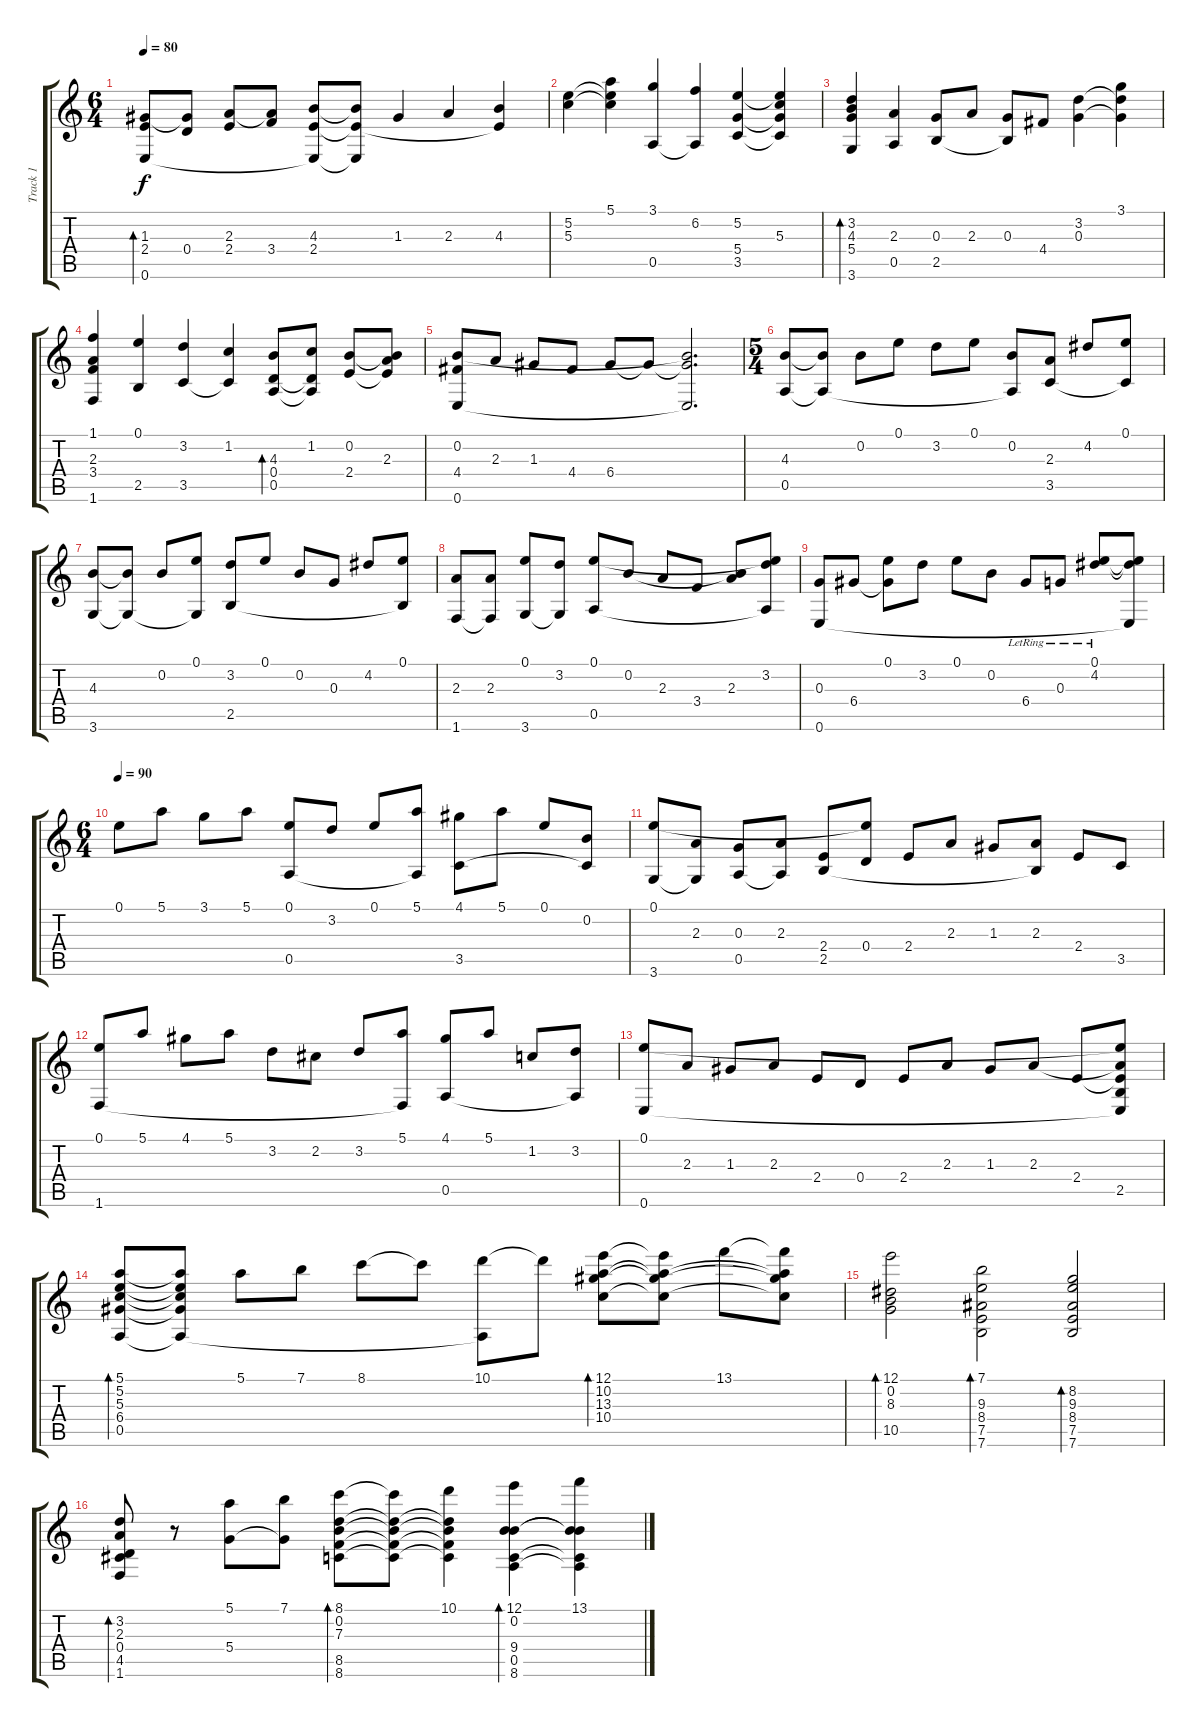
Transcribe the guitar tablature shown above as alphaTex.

\track ("Track 1" "Track 1") {instrument acousticguitarnylon}
\staff {score tabs}
\tuning (E4 B3 G3 D3 A2 E2) {hide}
\ts (6 4)
\tempo 80
\clef g2
\ks c
(1.3 2.4 0.6).8{bd 480 dy f} (1.3{t} 0.4).8 (2.3 2.4).8 (2.3{t} 3.4).8 (4.3 2.4 0.6{t}).8 (4.3{t} 2.4{t} 0.6{t}).8 1.3.4 2.3.4 (4.3 2.4{t}).4 |
(5.2 5.3).4 (5.1 5.2{t} 5.3{t}).4 (3.1 0.5).4 (6.2 0.5{t}).4 (5.2 5.4 3.5).4 (5.2{t} 5.3 5.4{t} 3.5{t}).4 |
(3.2 4.3 5.4 3.6).4{bd 60} (2.3 0.5).4 (0.3 2.5).8 2.3.8 (0.3 2.5{t}).8 4.4.8 (3.2 0.3).4 (3.1 3.2{t} 0.3{t}).4 |
(1.1 2.3 3.4 1.6).4 (0.1 2.5).4 (3.2 3.5).4 (1.2 3.5{t}).4 (4.3 0.4 0.5).8{bd 120} (1.2 0.4{t} 0.5{t}).8 (0.2 2.4).8 (0.2{t} 2.3 2.4{t}).8 |
(0.2 4.4 0.6).8 2.3.8 1.3.8 4.4.8 6.4.8 6.4{t}.8 (0.2{t} 6.4{t} 0.6{t}).2{d} |
\ts (5 4)
(4.3 0.5).8 (4.3{t} 0.5{t}).8 0.2.8 0.1.8 3.2.8 0.1.8 (0.2 0.5{t}).8 (2.3 3.5).8 4.2.8 (0.1 3.5{t}).8 |
(4.3 3.6).8 (4.3{t} 3.6{t}).8 0.2.8 (0.1 3.6{t}).8 (3.2 2.5).8 0.1.8 0.2.8 0.3.8 4.2.8 (0.1 2.5{t}).8 |
(2.3 1.6).8 (2.3 1.6{t}).8 (0.1 3.6).8 (3.2 3.6{t}).8 (0.1 0.5).8 0.2.8 2.3.8 3.4.8 (0.2{t} 2.3).8 (0.1{t} 3.2 0.5{t}).8 |
(0.3 0.6).8 6.4.8 (0.1 6.4{t}).8 3.2.8 0.1.8 0.2.8 6.4{lr}.8 0.3{lr}.8 (0.1{lr} 4.2{lr}).8 (0.1{t} 4.2{t} 0.6{t}).8 |
\ts (6 4)
\tempo 90
0.1.8 5.1.8 3.1.8 5.1.8 (0.1 0.5).8 3.2.8 0.1.8 (5.1 0.5{t}).8 (4.1 3.5).8 5.1.8 0.1.8 (0.2 3.5{t}).8 |
(0.1 3.6).8 (2.3 3.6{t}).8 (0.3 0.5).8 (2.3 0.5{t}).8 (2.4 2.5).8 (0.1{t} 0.4).8 2.4.8 2.3.8 1.3.8 (2.3 2.5{t}).8 2.4.8 3.5.8 |
(0.1 1.6).8 5.1.8 4.1.8 5.1.8 3.2.8 2.2.8 3.2.8 (5.1 1.6{t}).8 (4.1 0.5).8 5.1.8 1.2.8 (3.2 0.5{t}).8 |
(0.1 0.6).8 2.3.8 1.3.8 2.3.8 2.4.8 0.4.8 2.4.8 2.3.8 1.3.8 2.3.8 2.4.8 (0.1{t} 2.3{t} 2.4{t} 2.5 0.6{t}).8 |
(5.1 5.2 5.3 6.4 0.5).8{bd 60} (5.1{t} 5.2{t} 5.3{t} 6.4{t} 0.5{t}).8 5.1.8 7.1.8 8.1.8 8.1{t}.8 (10.1 0.5{t}).8 10.1{t}.8 (12.1 10.2 13.3 10.4).8{bd 60} (12.1{t} 10.2{t} 13.3{t} 10.4{t}).8 13.1.8 (13.1{t} 10.2{t} 13.3{t} 10.4{t}).8 |
(12.1 0.2 8.3 10.5).2{bd 240} (7.1 9.3 8.4 7.5 7.6).2{bd 240} (8.2 9.3 8.4 7.5 7.6).2{bd 240} |
(3.2 2.3 0.4 4.5 1.6).8{bd 240} r.8 (5.1 5.4).8 (7.1 5.4{t}).8 (8.1 0.2 7.3 8.5 8.6).8{bd 240} (8.1{t} 0.2{t} 7.3{t} 8.5{t} 8.6{t}).8 (10.1 0.2{t} 7.3{t} 8.5{t} 8.6{t}).4 (12.1 0.2 9.4 0.5 8.6).4{bd 60} (13.1 0.2{t} 9.4{t} 0.5{t} 8.6{t}).4
